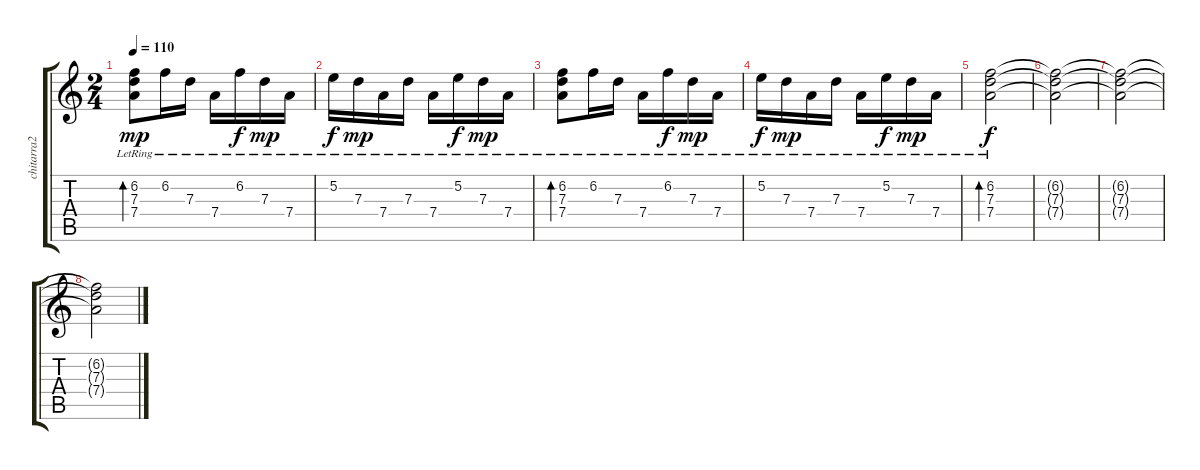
\track ("chitarra2" "chitarra2") {instrument acousticguitarsteel}
\staff {score tabs}
\tuning (E4 B3 G3 D3 A2 D2) {hide}
\ts (2 4)
\tempo 110
\clef g2
\ks c
(6.2 7.3{lr} 7.4{lr}).8{bd 120 dy mp} 6.2{lr}.16 7.3{lr}.16 7.4{lr}.16 6.2{lr}.16{dy f} 7.3{lr}.16{dy mp} 7.4{lr}.16 |
5.2{lr}.16{dy f} 7.3{lr}.16{dy mp} 7.4{lr}.16 7.3{lr}.16 7.4{lr}.16 5.2{lr}.16{dy f} 7.3{lr}.16{dy mp} 7.4{lr}.16 |
(6.2 7.3{lr} 7.4{lr}).8{bd 120} 6.2{lr}.16 7.3{lr}.16 7.4{lr}.16 6.2{lr}.16{dy f} 7.3{lr}.16{dy mp} 7.4{lr}.16 |
5.2{lr}.16{dy f} 7.3{lr}.16{dy mp} 7.4{lr}.16 7.3{lr}.16 7.4{lr}.16 5.2{lr}.16{dy f} 7.3{lr}.16{dy mp} 7.4{lr}.16 |
(6.2{lr} 7.3{lr} 7.4{lr}).2{bd 240 dy f} |
(6.2{t} 7.3{t} 7.4{t}).2 |
(6.2{t} 7.3{t} 7.4{t}).2 |
(6.2{t} 7.3{t} 7.4{t}).2
